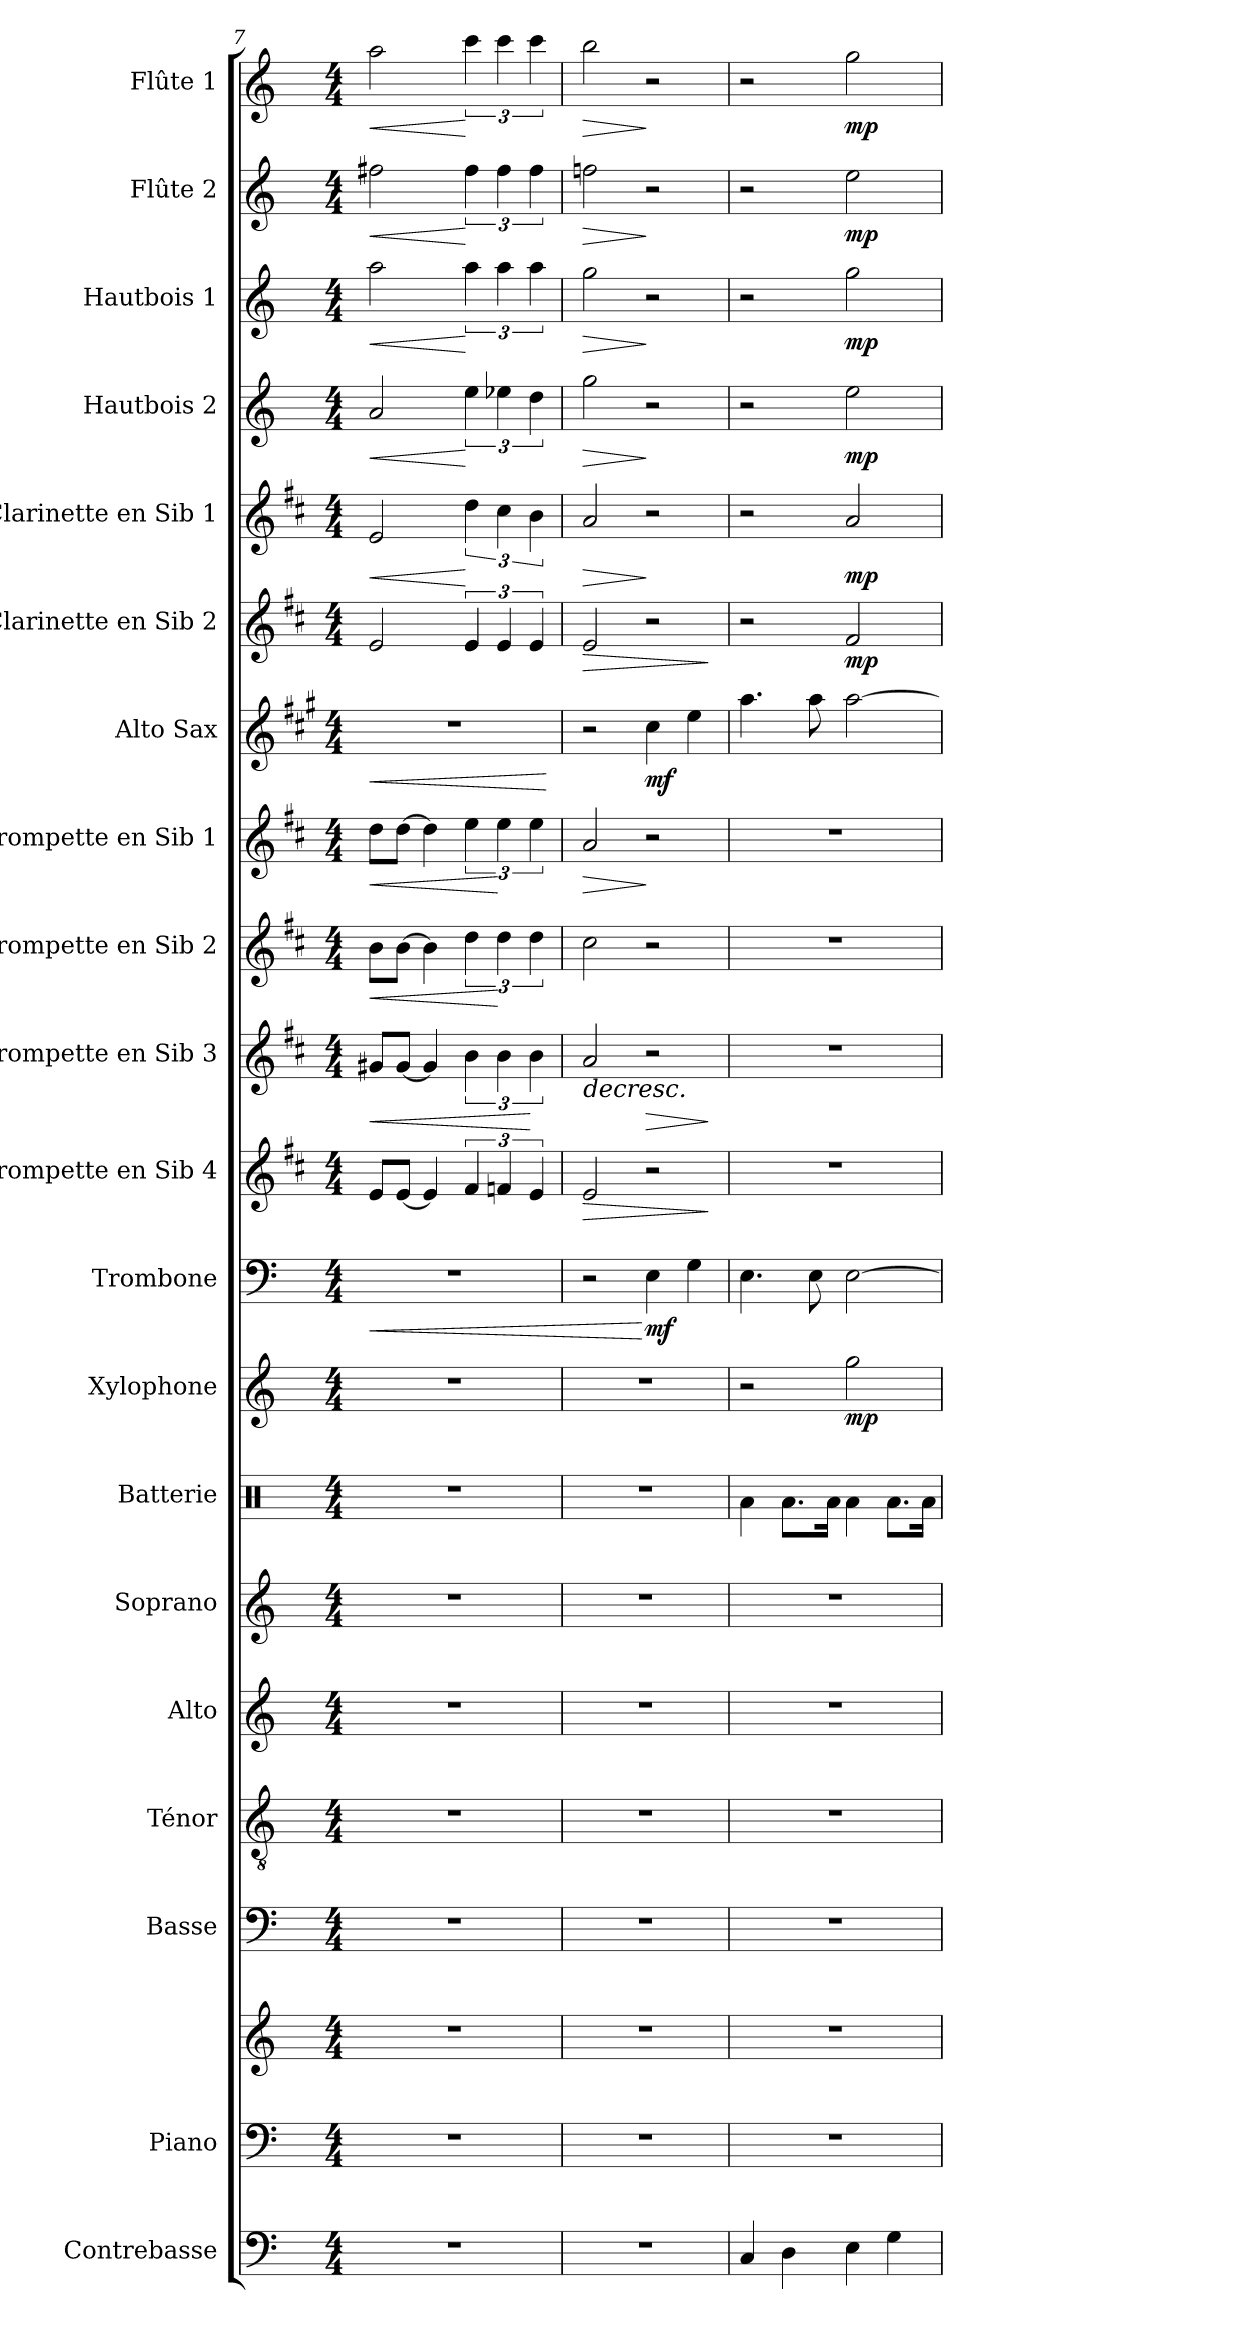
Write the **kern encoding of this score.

**kern	**kern	**kern	**kern	**kern	**kern	**kern	**kern	**kern	**dynam	**kern	**dynam	**kern	**dynam	**kern	**dynam	**kern	**dynam	**kern	**dynam	**kern	**dynam	**kern	**dynam	**kern	**dynam	**kern	**dynam	**kern	**dynam	**kern	**dynam	**kern	**dynam
*part20	*part19	*part19	*part18	*part17	*part16	*part15	*part14	*part13	*part13	*part12	*part12	*part11	*part11	*part10	*part10	*part9	*part9	*part8	*part8	*part7	*part7	*part6	*part6	*part5	*part5	*part4	*part4	*part3	*part3	*part2	*part2	*part1	*part1
*staff21	*staff20	*staff19	*staff18	*staff17	*staff16	*staff15	*staff14	*staff13	*staff13	*staff12	*staff12	*staff11	*staff11	*staff10	*staff10	*staff9	*staff9	*staff8	*staff8	*staff7	*staff7	*staff6	*staff6	*staff5	*staff5	*staff4	*staff4	*staff3	*staff3	*staff2	*staff2	*staff1	*staff1
*I"Contrebasse	*I"Piano	*	*I"Basse	*I"Ténor	*I"Alto	*I"Soprano	*I"Batterie	*I"Xylophone	*	*I"Trombone	*	*I"Trompette en Sib 4	*	*I"Trompette en Sib 3	*	*I"Trompette en Sib 2	*	*I"Trompette en Sib 1	*	*I"Alto Sax	*	*I"Clarinette en Sib 2	*	*I"Clarinette en Sib 1	*	*I"Hautbois 2	*	*I"Hautbois 1	*	*I"Flûte 2	*	*I"Flûte 1	*
*I'Cb.	*I'Pno	*	*I'Ba.	*I'T	*I'A	*I'S	*I'Batt.	*I'Xyl.	*	*I'Trb.	*	*I'Trp. (Sib) 4	*	*I'Trp. (Sib) 3	*	*I'Trp. (Sib) 2	*	*I'Trp. (Sib) 1	*	*I'A. Sx.	*	*I'Cl. (Sib) 2	*	*I'Cl. (Sib) 1	*	*I'Hb. 2	*	*I'Hb. 1	*	*I'Fl. 2	*	*I'Fl. 1	*
*clefF4	*clefF4	*clefG2	*clefF4	*clefGv2	*clefG2	*clefG2	*clefX	*clefG2	*	*clefF4	*	*clefG2	*	*clefG2	*	*clefG2	*	*clefG2	*	*clefG2	*	*clefG2	*	*clefG2	*	*clefG2	*	*clefG2	*	*clefG2	*	*clefG2	*
*ITrd7c12	*	*	*	*	*	*	*	*ITrd-7c-12	*	*	*	*ITrd1c2	*	*ITrd1c2	*	*ITrd1c2	*	*ITrd1c2	*	*ITrd5c9	*	*ITrd1c2	*	*ITrd1c2	*	*	*	*	*	*	*	*	*
*k[]	*k[]	*k[]	*k[]	*k[]	*k[]	*k[]	*k[]	*k[]	*	*k[]	*	*k[]	*	*k[]	*	*k[]	*	*k[]	*	*k[]	*	*k[]	*	*k[]	*	*k[]	*	*k[]	*	*k[]	*	*k[]	*
*C:	*C:	*C:	*C:	*C:	*C:	*C:	*C:	*C:	*	*C:	*	*C:	*	*C:	*	*C:	*	*C:	*	*C:	*	*C:	*	*C:	*	*C:	*	*C:	*	*C:	*	*C:	*
*M4/4	*M4/4	*M4/4	*M4/4	*M4/4	*M4/4	*M4/4	*M4/4	*M4/4	*	*M4/4	*	*M4/4	*	*M4/4	*	*M4/4	*	*M4/4	*	*M4/4	*	*M4/4	*	*M4/4	*	*M4/4	*	*M4/4	*	*M4/4	*	*M4/4	*
=7	=7	=7	=7	=7	=7	=7	=7	=7	=7	=7	=7	=7	=7	=7	=7	=7	=7	=7	=7	=7	=7	=7	=7	=7	=7	=7	=7	=7	=7	=7	=7	=7	=7
!	!	!	!	!	!	!	!	!	!	!	!LO:HP:b	!	!	!	!LO:HP:b	!	!LO:HP:b	!	!LO:HP:b	!	!LO:HP:b	!	!	!	!LO:HP:b	!	!LO:HP:b	!	!LO:HP:b	!	!LO:HP:b	!	!LO:HP:b
1r	1r	1r	1r	1r	1r	1r	1r	1r	.	1r	<	8d/L	.	8f#X/L	<	8a\L	<	8cc\L	<	1r	<	2d/	.	2d/	<	2a/	<	2aa\	<	2ff#X\	<	2aa\	<
.	.	.	.	.	.	.	.	.	.	.	.	[8d/J	.	[8f#/J	.	[8a\J	.	[8cc\J	.	.	.	.	.	.	.	.	.	.	.	.	.	.	.
.	.	.	.	.	.	.	.	.	.	.	.	4d/]	.	4f#/]	.	4a\]	.	4cc\]	.	.	.	.	.	.	.	.	.	.	.	.	.	.	.
.	.	.	.	.	.	.	.	.	.	.	.	6e/	.	6a\	.	6cc\	.	6dd\	.	.	.	6d/	.	6cc\	[	6ee\	[	6aa\	[	6ff#\	[	6ccc\	[
.	.	.	.	.	.	.	.	.	.	.	.	6e-X/	.	6a\	.	6cc\	[	6dd\	[	.	.	6d/	.	6b\	.	6ee-X\	.	6aa\	.	6ff#\	.	6ccc\	.
.	.	.	.	.	.	.	.	.	.	.	.	6d/	.	6a\	[	6cc\	.	6dd\	.	.	.	6d/	.	6a\	.	6dd\	.	6aa\	.	6ff#\	.	6ccc\	.
.	.	.	.	.	.	.	.	.	.	.	.	.	.	.	.	.	.	.	.	.	[	.	.	.	.	.	.	.	.	.	.	.	.
=8	=8	=8	=8	=8	=8	=8	=8	=8	=8	=8	=8	=8	=8	=8	=8	=8	=8	=8	=8	=8	=8	=8	=8	=8	=8	=8	=8	=8	=8	=8	=8	=8	=8
!	!	!	!	!	!	!	!	!	!	!	!	!	!LO:HP:b	!	!LO:HP:b	!	!	!	!LO:HP:b	!	!	!	!LO:HP:b	!	!LO:HP:b	!	!LO:HP:b	!	!LO:HP:b	!	!LO:HP:b	!	!LO:HP:b
1r	1r	1r	1r	1r	1r	1r	1r	1r	.	2r	.	2d/	>	2g/	>	2b\	.	2g/	>	2r	.	2d/	>	2g/	>	2gg\	>	2gg\	>	2ffn\	>	2bb\	>
!	!	!	!	!	!	!	!	!	!	!	!LO:DY:n=1:b	!	!	!	!LO:HP:b	!	!	!	!	!	!LO:DY:b	!	!	!	!	!	!	!	!	!	!	!	!
.	.	.	.	.	.	.	.	.	.	4E\	[ mf	2r	.	2r	>	2r	.	2r	]	4e\	mf	2r	.	2r	]	2r	]	2r	]	2r	]	2r	]
.	.	.	.	.	.	.	.	.	.	4G\	.	.	.	.	.	.	.	.	.	4g\	.	.	.	.	.	.	.	.	.	.	.	.	.
.	.	.	.	.	.	.	.	.	.	.	.	.	]	.	] ]	.	.	.	.	.	.	.	]	.	.	.	.	.	.	.	.	.	.
!!LO:PB:g=z
=9	=9	=9	=9	=9	=9	=9	=9	=9	=9	=9	=9	=9	=9	=9	=9	=9	=9	=9	=9	=9	=9	=9	=9	=9	=9	=9	=9	=9	=9	=9	=9	=9	=9
4CC/	1r	1r	1r	1r	1r	1r	4Ra\	2r	.	4.E\	.	1r	.	1r	.	1r	.	1r	.	4.cc\	.	2r	.	2r	.	2r	.	2r	.	2r	.	2r	.
4DD\	.	.	.	.	.	.	8.Ra\L	.	.	.	.	.	.	.	.	.	.	.	.	.	.	.	.	.	.	.	.	.	.	.	.	.	.
.	.	.	.	.	.	.	.	.	.	8E\	.	.	.	.	.	.	.	.	.	8cc\	.	.	.	.	.	.	.	.	.	.	.	.	.
.	.	.	.	.	.	.	16Ra\Jk	.	.	.	.	.	.	.	.	.	.	.	.	.	.	.	.	.	.	.	.	.	.	.	.	.	.
!	!	!	!	!	!	!	!	!	!LO:DY:b	!	!	!	!	!	!	!	!	!	!	!	!	!	!LO:DY:b	!	!LO:DY:b	!	!LO:DY:b	!	!LO:DY:b	!	!LO:DY:b	!	!LO:DY:b
4EE\	.	.	.	.	.	.	4Ra\	2ggg\	mp	[2E\	.	.	.	.	.	.	.	.	.	[2cc\	.	2e/	mp	2g/	mp	2ee\	mp	2gg\	mp	2ee\	mp	2gg\	mp
4GG\	.	.	.	.	.	.	8.Ra\L	.	.	.	.	.	.	.	.	.	.	.	.	.	.	.	.	.	.	.	.	.	.	.	.	.	.
.	.	.	.	.	.	.	16Ra\Jk	.	.	.	.	.	.	.	.	.	.	.	.	.	.	.	.	.	.	.	.	.	.	.	.	.	.
=	=	=	=	=	=	=	=	=	=	=	=	=	=	=	=	=	=	=	=	=	=	=	=	=	=	=	=	=	=	=	=	=	=
*-	*-	*-	*-	*-	*-	*-	*-	*-	*-	*-	*-	*-	*-	*-	*-	*-	*-	*-	*-	*-	*-	*-	*-	*-	*-	*-	*-	*-	*-	*-	*-	*-	*-
